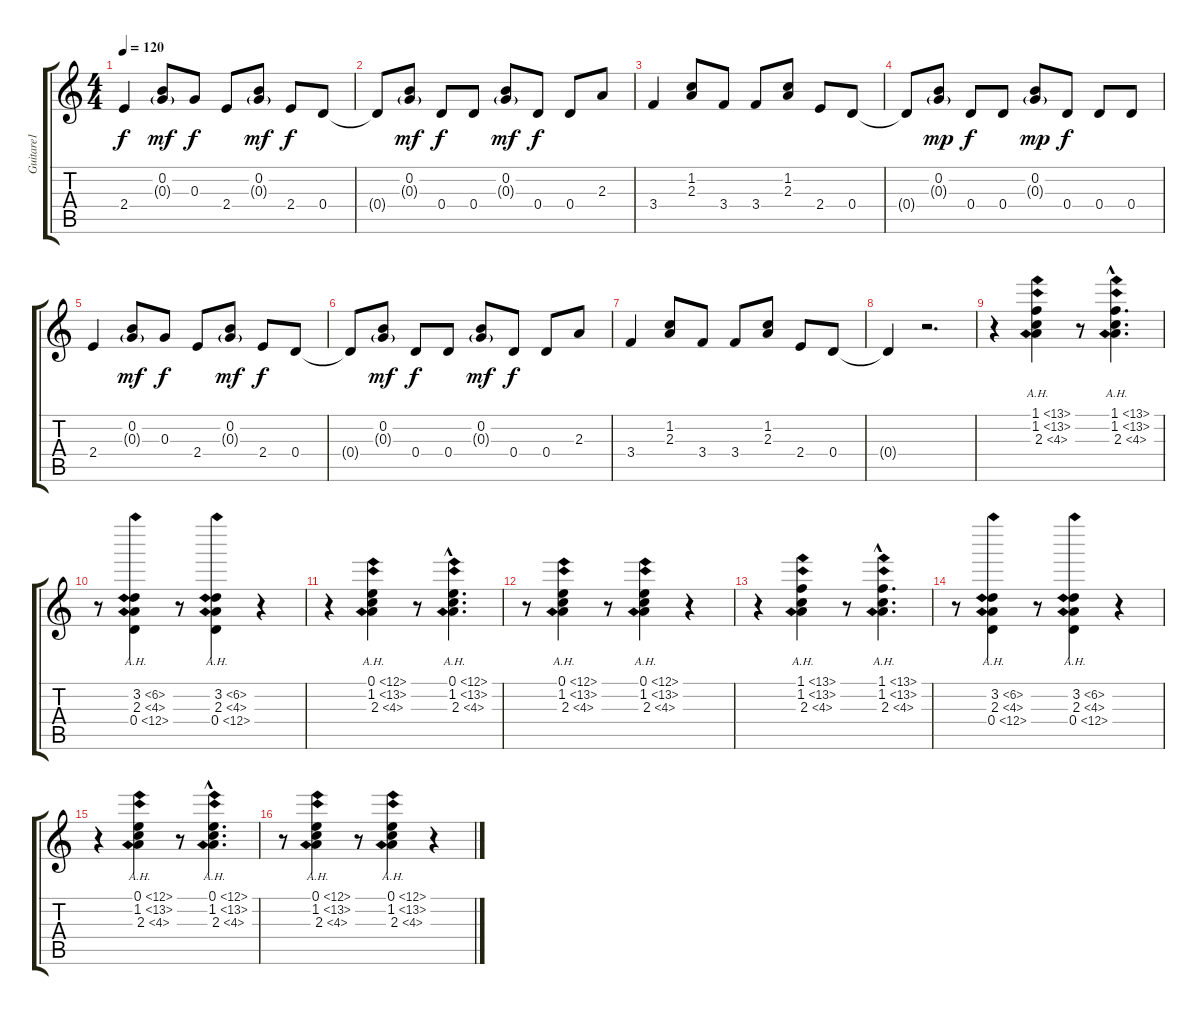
\track ("Guitare1" "Guitare1") {instrument acousticguitarsteel}
\staff {score tabs}
\tuning (E4 B3 G3 D3 A2 E2) {hide}
\ts (4 4)
\tempo 120
\clef g2
\ks c
2.4.4{dy f} (0.2 0.3{g}).8{dy mf} 0.3.8{dy f} 2.4.8 (0.2 0.3{g}).8{dy mf} 2.4.8{dy f} 0.4.8 |
0.4{t}.8 (0.2 0.3{g}).8{dy mf} 0.4.8{dy f} 0.4.8 (0.2 0.3{g}).8{dy mf} 0.4.8{dy f} 0.4.8 2.3.8 |
3.4.4 (1.2 2.3).8 3.4.8 3.4.8 (1.2 2.3).8 2.4.8 0.4.8 |
0.4{t}.8 (0.2 0.3{g}).8{dy mp} 0.4.8{dy f} 0.4.8 (0.2 0.3{g}).8{dy mp} 0.4.8{dy f} 0.4.8 0.4.8 |
2.4.4 (0.2 0.3{g}).8{dy mf} 0.3.8{dy f} 2.4.8 (0.2 0.3{g}).8{dy mf} 2.4.8{dy f} 0.4.8 |
0.4{t}.8 (0.2 0.3{g}).8{dy mf} 0.4.8{dy f} 0.4.8 (0.2 0.3{g}).8{dy mf} 0.4.8{dy f} 0.4.8 2.3.8 |
3.4.4 (1.2 2.3).8 3.4.8 3.4.8 (1.2 2.3).8 2.4.8 0.4.8 |
0.4{t}.4 r.2{d} |
r.4{volume 10 instrument lead1square} (1.1{ah 12} 1.2{ah 12} 2.3{ah 2}).4 r.8 (1.1{ah 12 hac} 1.2{ah 12 hac} 2.3{ah 2 hac}).4{d} |
r.8 (3.2{ah 3} 2.3{ah 2} 0.4{ah 12}).4 r.8 (3.2{ah 3} 2.3{ah 2} 0.4{ah 12}).4 r.4 |
r.4 (0.1{ah 12} 1.2{ah 12} 2.3{ah 2}).4 r.8 (0.1{ah 12 hac} 1.2{ah 12 hac} 2.3{ah 2 hac}).4{d} |
r.8 (0.1{ah 12} 1.2{ah 12} 2.3{ah 2}).4 r.8 (0.1{ah 12} 1.2{ah 12} 2.3{ah 2}).4 r.4 |
r.4 (1.1{ah 12} 1.2{ah 12} 2.3{ah 2}).4 r.8 (1.1{ah 12 hac} 1.2{ah 12 hac} 2.3{ah 2 hac}).4{d} |
r.8 (3.2{ah 3} 2.3{ah 2} 0.4{ah 12}).4 r.8 (3.2{ah 3} 2.3{ah 2} 0.4{ah 12}).4 r.4 |
r.4 (0.1{ah 12} 1.2{ah 12} 2.3{ah 2}).4 r.8 (0.1{ah 12 hac} 1.2{ah 12 hac} 2.3{ah 2 hac}).4{d} |
r.8 (0.1{ah 12} 1.2{ah 12} 2.3{ah 2}).4 r.8 (0.1{ah 12} 1.2{ah 12} 2.3{ah 2}).4 r.4
